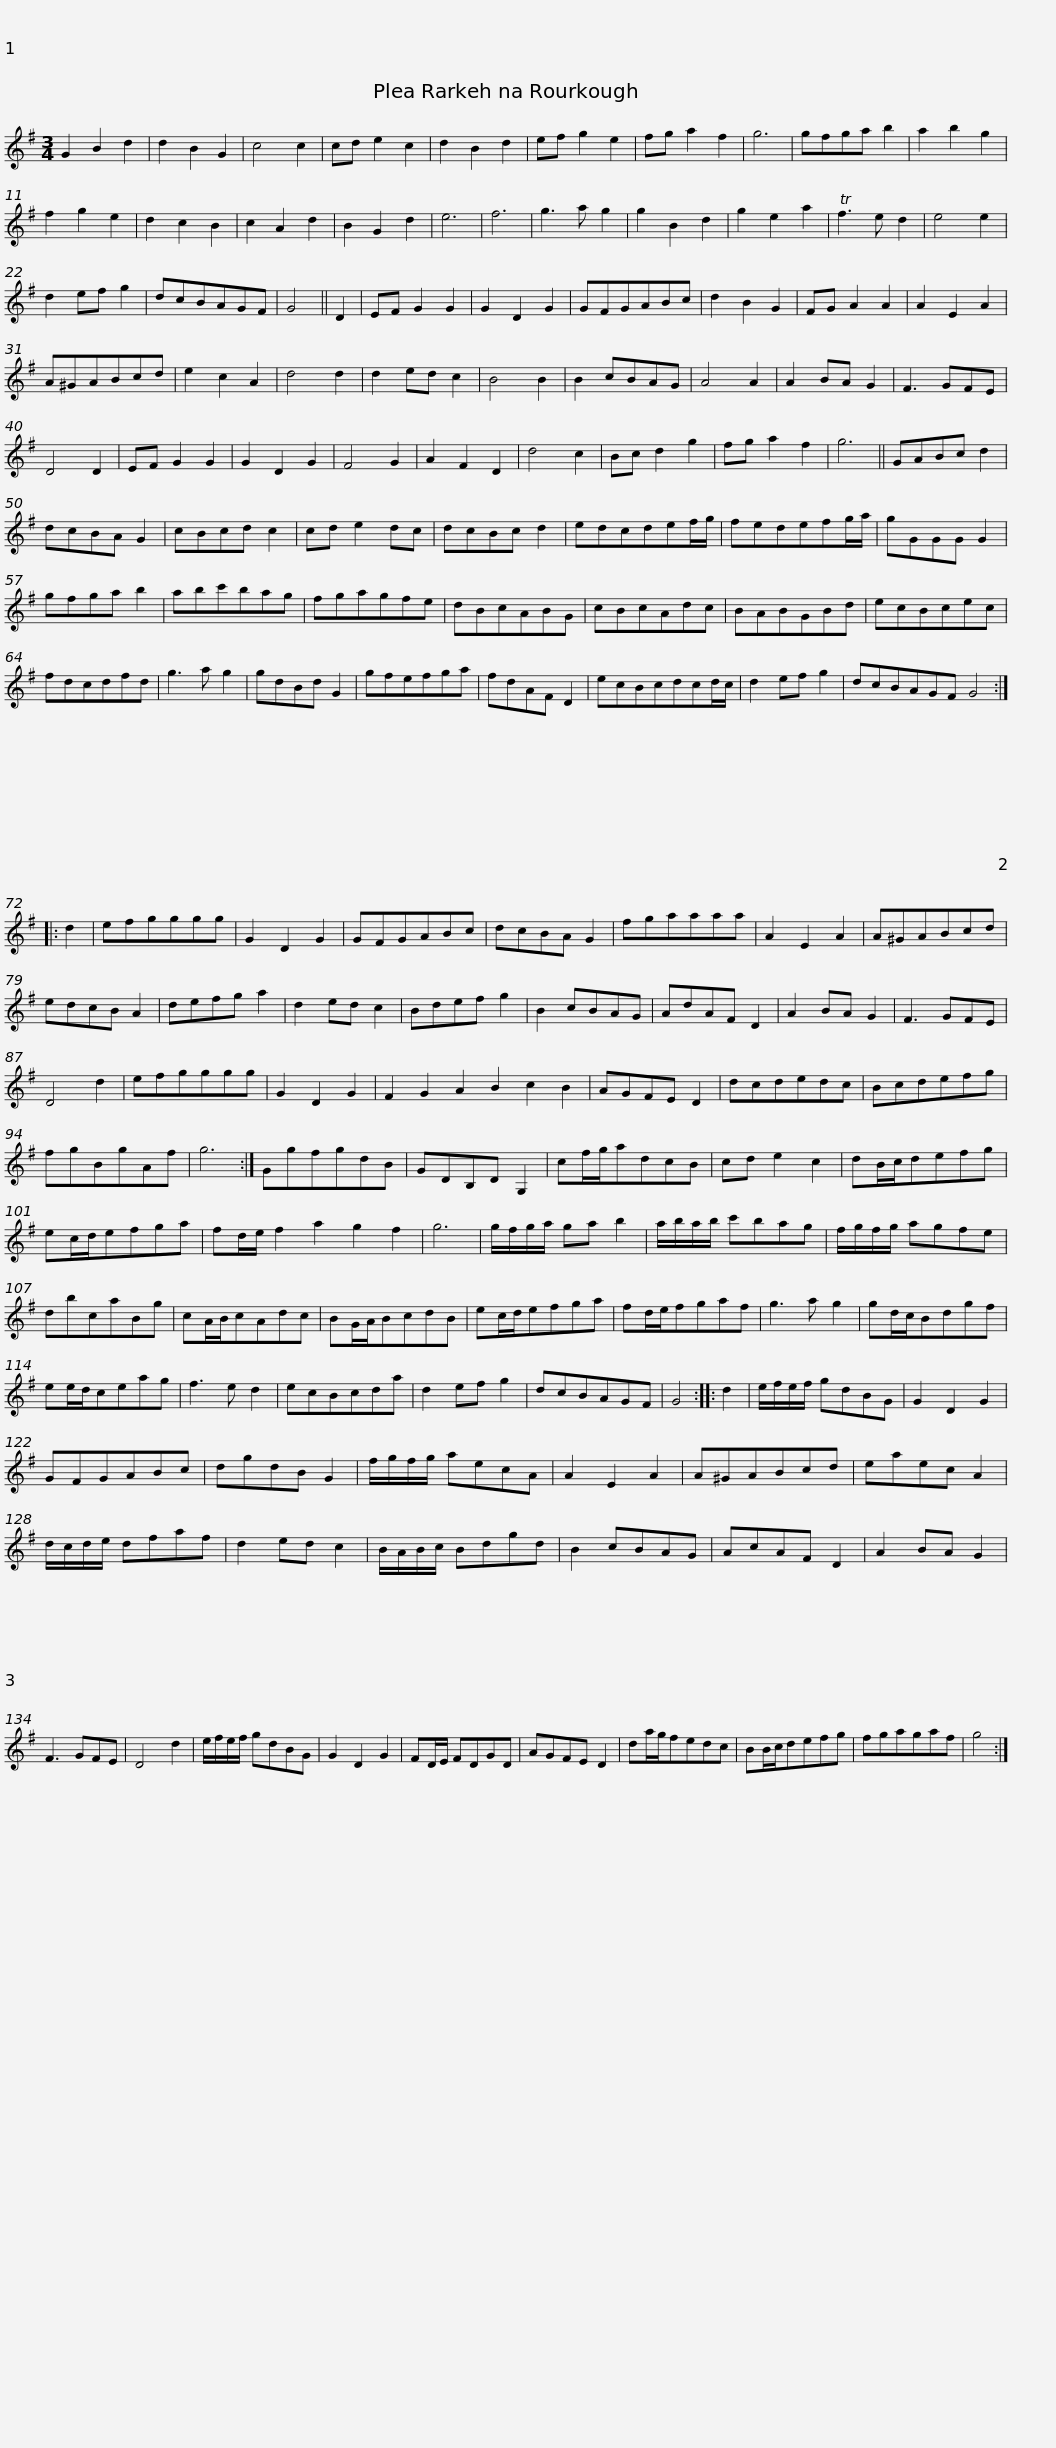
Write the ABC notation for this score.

X:1
L:1/8
M:3/4
I:linebreak $
K:G
V:1 treble
V:1
 G2 B2 d2 | d2 B2 G2 | c4 c2 | cd e2 c2 | d2 B2 d2 | %5
 ef g2 e2 | fg a2 f2 | g6 | gfga b2 | a2 b2 g2 | %10
 f2 g2 e2 | d2 c2 B2 |$ c2 A2 d2 | B2 G2 d2 | e6 | %15
 f6 | g3 a g2 | g2 B2 d2 | g2 e2 a2 | Tf3 e d2 | %20
 e4 e2 | d2 ef g2 | dcBAGF | G4 || D2 |$ %25
 EF G2 G2 | G2 D2 G2 | GFGABc | d2 B2 G2 | FG A2 A2 | %30
 A2 E2 A2 | A^GABcd | e2 c2 A2 | d4 d2 | d2 ed c2 | %35
 B4 B2 |$ B2 cBAG | A4 A2 | A2 BA G2 | F3 GFE | %40
 D4 D2 | EF G2 G2 | G2 D2 G2 | F4 G2 | A2 F2 D2 | %45
 d4 c2 | Bc d2 g2 | fg a2 f2 |$ g6 || GABc d2 | %50
 dcBA G2 | cBcd c2 | cd e2 dc | dcBc d2 | edcdef/g/ | %55
 fedefg/a/ |$ gGGG G2 | gfga b2 | abc'bag | fgagfe | %60
 dBcABG | cBcAdc | BABGBd |$ ecBcec | fdcdfd | %65
 g3 a g2 | gdBd G2 | gfefga | fdAF D2 | ecBcdcd/c/ | %70
 d2 ef g2 |$ dcBAGF G4 :: d2 | efgggg | G2 D2 G2 | %75
 GFGABc | dcBA G2 | fgaaaa | A2 E2 A2 |$ A^GABcd | %80
 edcB A2 | defg a2 | d2 ed c2 | Bdef g2 | B2 cBAG | %85
 AdAF D2 | A2 BA G2 | F3 GFE |$ D4 d2 | efgggg | %90
 G2 D2 G2 | F2 G2 A2 B2 c2 B2 | AGFE D2 | dcdedc | Bcdefg | %95
 fgBgAf | g6 :|$ GgfgdB | GDB,D G,2 | cf/g/adcB | %100
 cd e2 c2 | dB/c/defg | ec/d/efga | fd/e/ f2 a2 g2 f2 | g6 |$ %105
 g/f/g/a/ ga b2 | a/b/a/b/ c'bag | f/g/f/g/ agfe | dbcaBg | cA/B/cAdc | %110
 BG/A/BcdB |$ ec/d/efga | fd/e/fgaf | g3 a g2 | gd/c/Bdgf | %115
 ee/d/ceag | f3 e d2 | ecBcda | d2 ef g2 |$ dcBAGF | %120
 G4 :: d2 | e/f/e/f/ gdBG | G2 D2 G2 | GFGABc | %125
 dgdB G2 | f/g/f/g/ aecA | A2 E2 A2 |$ A^GABcd | eaec A2 | %130
 d/c/d/e/ dfaf | d2 ed c2 | B/A/B/c/ Bdgd | B2 cBAG | AcAF D2 | %135
 A2 BA G2 |$ F3 GFE | D4 d2 | e/f/e/f/ gdBG | G2 D2 G2 | %140
 FD/E/ FDGD | AGFE D2 | da/g/fedc | BB/c/defg |$ fgagaf | %145
 g4 :| %146
